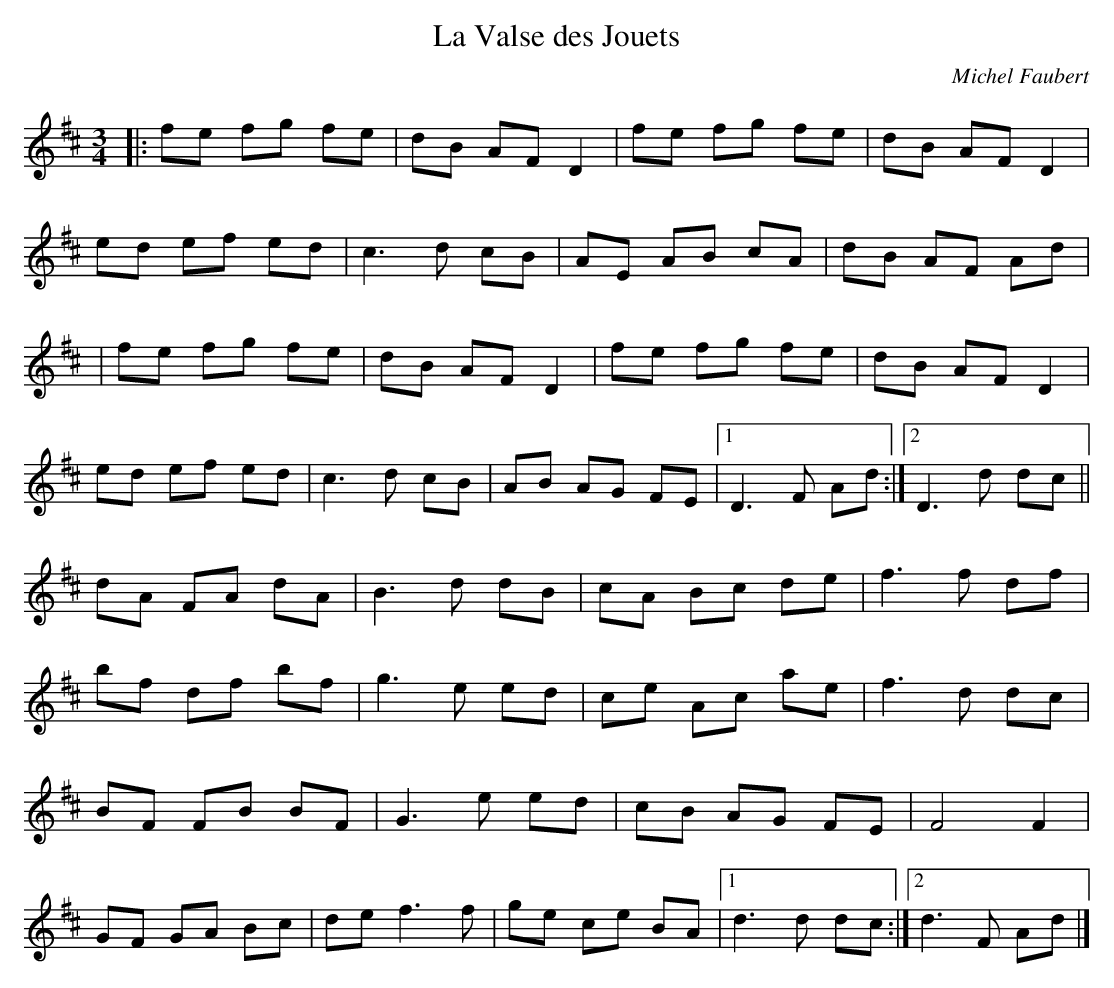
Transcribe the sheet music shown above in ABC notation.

X:1
T:La Valse des Jouets
C:Michel Faubert
M:3/4
L:1/8
K:D
|:fe fg fe|dB AFD2|fe fg fe|dB AFD2|
ed ef ed|c3 d cB|AE AB cA|dB AF Ad|
|fe fg fe|dB AFD2|fe fg fe|dB AF D2|
ed ef ed|c3 d cB|AB AG FE|1 D3 F Ad:|2 D3 d dc||
dA FA dA|B3 d dB|cA Bc de|f3 f df|
bf df bf|g3 e ed|ce Ac ae|f3 d dc|
BF FB BF|G3 e ed|cB AG FE|F4F2|
GF GA Bc|de f3f|ge ce BA|1 d3 d dc:|2 d3 F Ad|]
